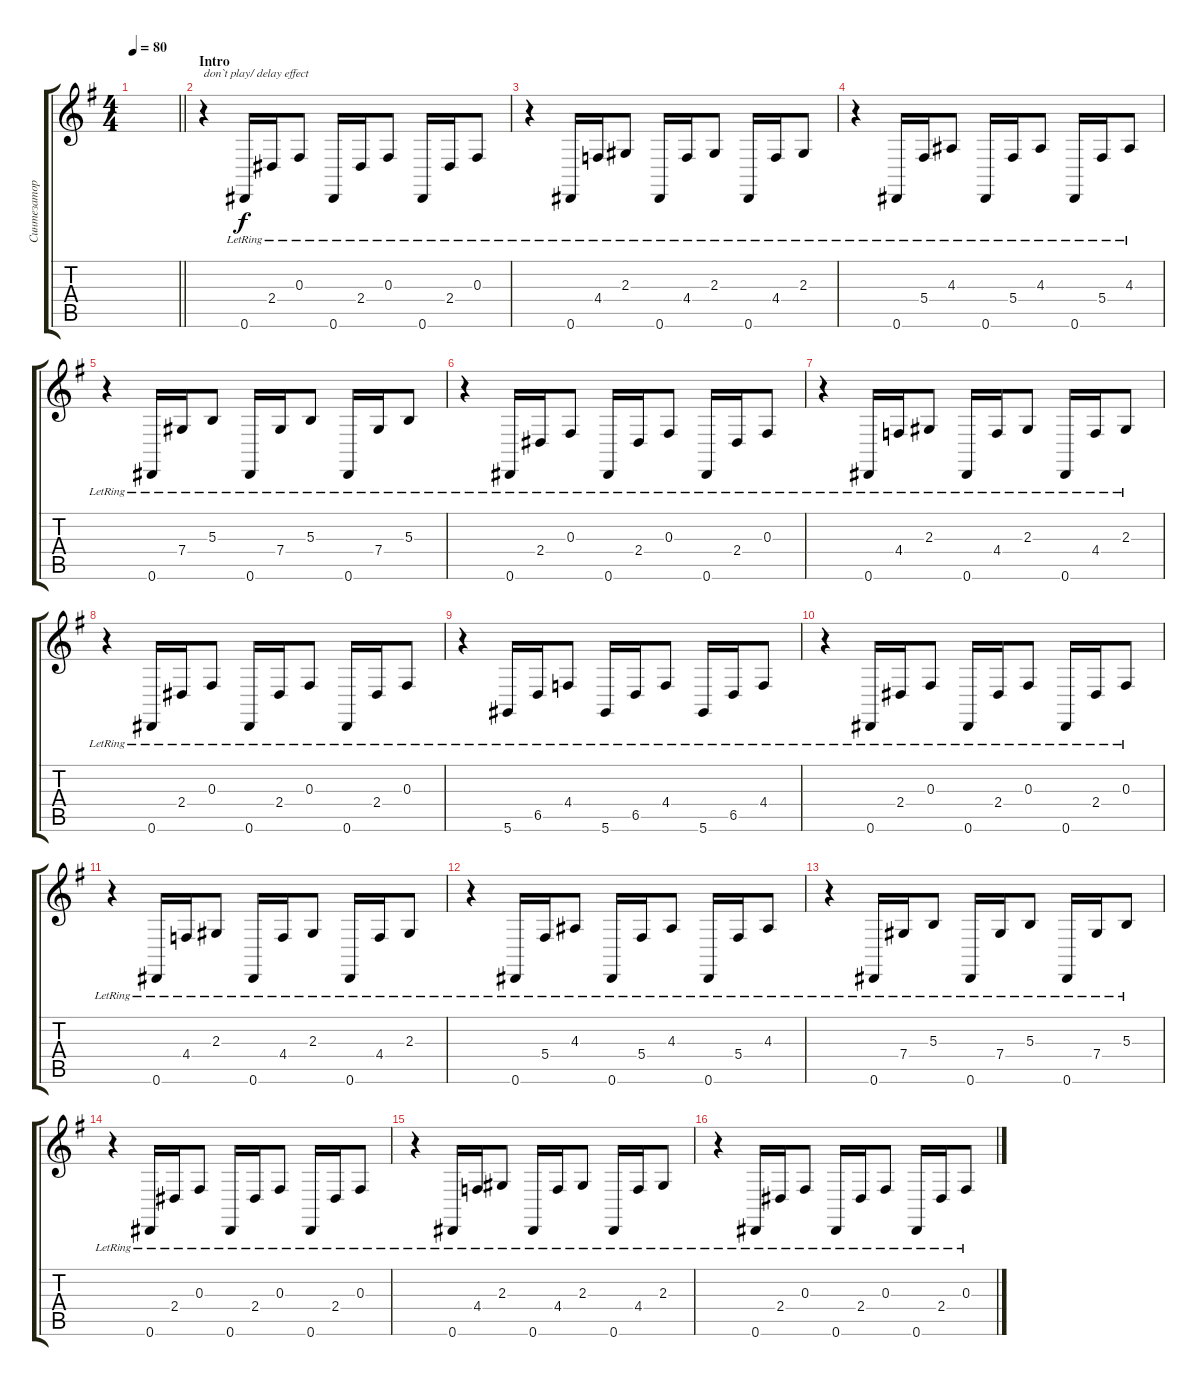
\track ("Синтезатор" "Синтезатор") {instrument stringensemble1}
\staff {score tabs}
\tuning (Eb4 Bb3 Gb3 Db3 Ab2 Eb2) {hide}
\ts (4 4)
\tempo 80
\clef g2
\barLineRight lightlight
\ks eminor
|
\section ("" "Intro")
r.4{txt "don`t play/ delay effect" volume 8} 0.6{lr}.16{volume 3} 2.4{lr}.16 0.3{lr}.8 0.6{lr}.16 2.4{lr}.16 0.3{lr}.8 0.6{lr}.16 2.4{lr}.16 0.3{lr}.8 |
r.4{volume 8} 0.6{lr}.16{volume 3} 4.4{lr}.16 2.3{lr}.8 0.6{lr}.16 4.4{lr}.16 2.3{lr}.8 0.6{lr}.16 4.4{lr}.16 2.3{lr}.8 |
r.4{volume 8} 0.6{lr}.16{volume 3} 5.4{lr}.16 4.3{lr}.8 0.6{lr}.16 5.4{lr}.16 4.3{lr}.8 0.6{lr}.16 5.4{lr}.16 4.3{lr}.8 |
r.4{volume 8} 0.6{lr}.16{volume 3} 7.4{lr}.16 5.3{lr}.8 0.6{lr}.16 7.4{lr}.16 5.3{lr}.8 0.6{lr}.16 7.4{lr}.16 5.3{lr}.8 |
r.4{volume 8} 0.6{lr}.16{volume 3} 2.4{lr}.16 0.3{lr}.8 0.6{lr}.16 2.4{lr}.16 0.3{lr}.8 0.6{lr}.16 2.4{lr}.16 0.3{lr}.8 |
r.4{volume 8} 0.6{lr}.16{volume 3} 4.4{lr}.16 2.3{lr}.8 0.6{lr}.16 4.4{lr}.16 2.3{lr}.8 0.6{lr}.16 4.4{lr}.16 2.3{lr}.8 |
r.4{volume 8} 0.6{lr}.16{volume 3} 2.4{lr}.16 0.3{lr}.8 0.6{lr}.16 2.4{lr}.16 0.3{lr}.8 0.6{lr}.16 2.4{lr}.16 0.3{lr}.8 |
r.4{volume 8} 5.6{lr}.16{volume 3} 6.5{lr}.16 4.4{lr}.8 5.6{lr}.16 6.5{lr}.16 4.4{lr}.8 5.6{lr}.16 6.5{lr}.16 4.4{lr}.8 |
r.4{volume 8} 0.6{lr}.16{volume 3} 2.4{lr}.16 0.3{lr}.8 0.6{lr}.16 2.4{lr}.16 0.3{lr}.8 0.6{lr}.16 2.4{lr}.16 0.3{lr}.8 |
r.4{volume 8} 0.6{lr}.16{volume 3} 4.4{lr}.16 2.3{lr}.8 0.6{lr}.16 4.4{lr}.16 2.3{lr}.8 0.6{lr}.16 4.4{lr}.16 2.3{lr}.8 |
r.4{volume 8} 0.6{lr}.16{volume 3} 5.4{lr}.16 4.3{lr}.8 0.6{lr}.16 5.4{lr}.16 4.3{lr}.8 0.6{lr}.16 5.4{lr}.16 4.3{lr}.8 |
r.4{volume 8} 0.6{lr}.16{volume 3} 7.4{lr}.16 5.3{lr}.8 0.6{lr}.16 7.4{lr}.16 5.3{lr}.8 0.6{lr}.16 7.4{lr}.16 5.3{lr}.8 |
r.4{volume 8} 0.6{lr}.16{volume 3} 2.4{lr}.16 0.3{lr}.8 0.6{lr}.16 2.4{lr}.16 0.3{lr}.8 0.6{lr}.16 2.4{lr}.16 0.3{lr}.8 |
r.4{volume 8} 0.6{lr}.16{volume 3} 4.4{lr}.16 2.3{lr}.8 0.6{lr}.16 4.4{lr}.16 2.3{lr}.8 0.6{lr}.16 4.4{lr}.16 2.3{lr}.8 |
r.4{volume 8} 0.6{lr}.16{volume 3} 2.4{lr}.16 0.3{lr}.8 0.6{lr}.16 2.4{lr}.16 0.3{lr}.8 0.6{lr}.16 2.4{lr}.16 0.3{lr}.8
